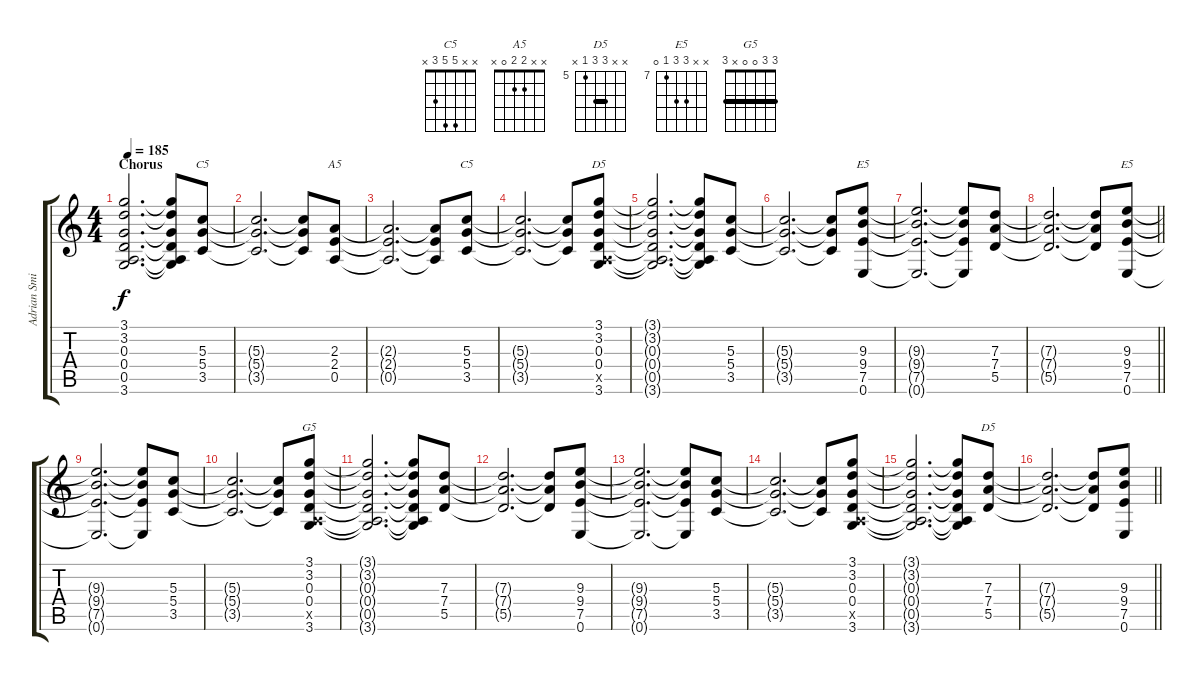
\track ("Adrian Smith" "Adrian Smi") {instrument distortionguitar}
\staff {score tabs}
\tuning (E4 B3 G3 D3 A2 E2) {hide}
\chord ("C5" x x 5 5 3 x) {barre 5}
\chord ("A5" x x 2 2 0 x)
\chord ("C5" x x 5 5 3 x)
\chord ("D5" x x 7 7 5 x) {firstfret 5}
\chord ("E5" x x 9 9 7 0) {firstfret 7 barre 9}
\chord ("E5" x x 9 9 7 0) {firstfret 7}
\chord ("G5" 3 3 0 0 x 3) {barre 3}
\chord ("D5" x x 7 7 5 x) {firstfret 5 barre 7}
\ts (4 4)
\section ("" "Chorus")
\tempo 185
\clef g2
\ks c
(3.1{t} 3.2{t} 0.3{t} 0.4{t} 0.5{t} 3.6{t}).2{d dy f} (3.1{t} 3.2{t} 0.3{t} 0.4{t} 0.5{t} 3.6{t}).8 (5.3 5.4 3.5).8{ch "C5"} |
(5.3{t} 5.4{t} 3.5{t}).2{d} (5.3{t} 5.4{t} 3.5{t}).8 (2.3 2.4 0.5).8{ch "A5"} |
(2.3{t} 2.4{t} 0.5{t}).2{d} (2.3{t} 2.4{t} 0.5{t}).8 (5.3 5.4 3.5).8{ch "C5"} |
(5.3{t} 5.4{t} 3.5{t}).2{d} (5.3{t} 5.4{t} 3.5{t}).8 (3.1 3.2 0.3 0.4 0.5{x} 3.6).8{ch "D5"} |
(3.1{t} 3.2{t} 0.3{t} 0.4{t} 0.5{t} 3.6{t}).2{d} (3.1{t} 3.2{t} 0.3{t} 0.4{t} 0.5{t} 3.6{t}).8 (5.3 5.4 3.5).8 |
(5.3{t} 5.4{t} 3.5{t}).2{d} (5.3{t} 5.4{t} 3.5{t}).8 (9.3 9.4 7.5 0.6).8{ch "E5"} |
(9.3{t} 9.4{t} 7.5{t} 0.6{t}).2{d} (9.3{t} 9.4{t} 7.5{t} 0.6{t}).8 (7.3 7.4 5.5).8 |
\barLineRight lightlight
(7.3{t} 7.4{t} 5.5{t}).2{d} (7.3{t} 7.4{t} 5.5{t}).8 (9.3 9.4 7.5 0.6).8{ch "E5"} |
(9.3{t} 9.4{t} 7.5{t} 0.6{t}).2{d} (9.3{t} 9.4{t} 7.5{t} 0.6{t}).8 (5.3 5.4 3.5).8 |
(5.3{t} 5.4{t} 3.5{t}).2{d} (5.3{t} 5.4{t} 3.5{t}).8 (3.1 3.2 0.3 0.4 0.5{x} 3.6).8{ch "G5"} |
(3.1{t} 3.2{t} 0.3{t} 0.4{t} 0.5{t} 3.6{t}).2{d} (3.1{t} 3.2{t} 0.3{t} 0.4{t} 0.5{t} 3.6{t}).8 (7.3 7.4 5.5).8 |
(7.3{t} 7.4{t} 5.5{t}).2{d} (7.3{t} 7.4{t} 5.5{t}).8 (9.3 9.4 7.5 0.6).8 |
(9.3{t} 9.4{t} 7.5{t} 0.6{t}).2{d} (9.3{t} 9.4{t} 7.5{t} 0.6{t}).8 (5.3 5.4 3.5).8 |
(5.3{t} 5.4{t} 3.5{t}).2{d} (5.3{t} 5.4{t} 3.5{t}).8 (3.1 3.2 0.3 0.4 0.5{x} 3.6).8 |
(3.1{t} 3.2{t} 0.3{t} 0.4{t} 0.5{t} 3.6{t}).2{d} (3.1{t} 3.2{t} 0.3{t} 0.4{t} 0.5{t} 3.6{t}).8 (7.3 7.4 5.5).8{ch "D5"} |
\barLineRight lightlight
(7.3{t} 7.4{t} 5.5{t}).2{d} (7.3{t} 7.4{t} 5.5{t}).8 (9.3 9.4 7.5 0.6).8
